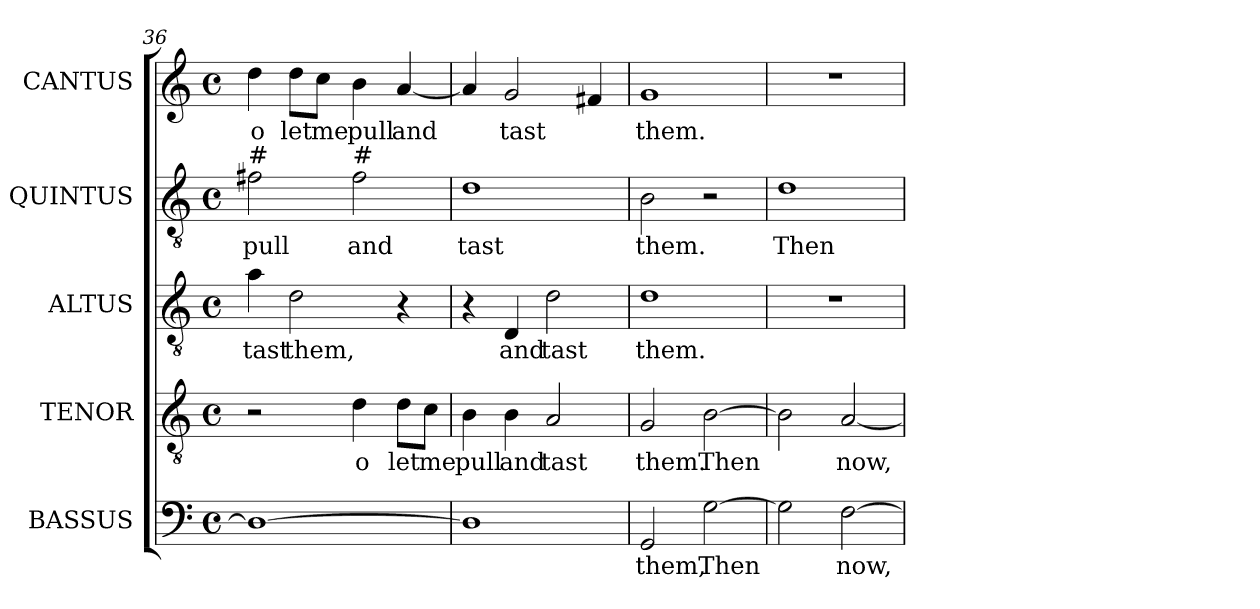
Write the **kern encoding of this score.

**kern	**text	**kern	**text	**kern	**text	**kern	**text	**kern	**text
*part5	*part5	*part4	*part4	*part3	*part3	*part2	*part2	*part1	*part1
*staff5	*staff5	*staff4	*staff4	*staff3	*staff3	*staff2	*staff2	*staff1	*staff1
*I"BASSUS	*	*I"TENOR	*	*I"ALTUS	*	*I"QUINTUS	*	*I"CANTUS	*
*I'B	*	*I'T	*	*I'A	*	*	*	*I'S	*
*clefF4	*	*clefGv2	*	*clefGv2	*	*clefGv2	*	*clefG2	*
*	*	*ITrd7c12	*	*ITrd7c12	*	*ITrd7c12	*	*	*
*k[]	*	*k[]	*	*k[]	*	*k[]	*	*k[]	*
*C:	*	*C:	*	*C:	*	*C:	*	*C:	*
*M4/4	*	*M4/4	*	*M4/4	*	*M4/4	*	*M4/4	*
*met(c)	*	*met(c)	*	*met(c)	*	*met(c)	*	*met(c)	*
=36	=36	=36	=36	=36	=36	=36	=36	=36	=36
!	!	!	!	!	!LO:LY:b:color=#000000	!	!	!	!
!	!	!	!	!	!	!	!LO:LY:b:color=#000000	!	!
!	!	!	!	!	!	!LO:TX:a:t=#	!	!	!
!	!	!	!	!	!	!	!	!	!LO:LY:b:color=#000000
1Di_>	.	2r	.	4Ai\	tast	2F#i\	pull	4ddi\	o
!	!	!	!	!	!LO:LY:b:color=#000000	!	!	!	!
!	!	!	!	!	!	!	!	!	!LO:LY:b:color=#000000
.	.	.	.	2Di\	them,	.	.	8ddi\L	let
!	!	!	!	!	!	!	!	!	!LO:LY:b:color=#000000
.	.	.	.	.	.	.	.	8cci\J	me
!	!	!	!LO:LY:b:color=#000000	!	!	!	!	!	!
!	!	!	!	!	!	!	!LO:LY:b:color=#000000	!	!
!	!	!	!	!	!	!LO:TX:a:t=#	!	!	!
!	!	!	!	!	!	!	!	!	!LO:LY:b:color=#000000
.	.	4Di\	o	.	.	2F#i\	and	4bi\	pull
!	!	!	!LO:LY:b:color=#000000	!	!	!	!	!	!
!	!	!	!	!	!	!	!	!	!LO:LY:b:color=#000000
.	.	8Di\L	let	4r	.	.	.	[<4ai/	and
!	!	!	!LO:LY:b:color=#000000	!	!	!	!	!	!
.	.	8Ci\J	me	.	.	.	.	.	.
=37	=37	=37	=37	=37	=37	=37	=37	=37	=37
!	!	!	!LO:LY:b:color=#000000	!	!	!	!	!	!
!	!	!	!	!	!	!	!LO:LY:b:color=#000000	!	!
1Di]	.	4BBi\	pull	4r	.	1Di	tast	4ai/]	.
!	!	!	!LO:LY:b:color=#000000	!	!	!	!	!	!
!	!	!	!	!	!LO:LY:b:color=#000000	!	!	!	!
!	!	!	!	!	!	!	!	!	!LO:LY:b:color=#000000
.	.	4BBi\	and	4DDi/	and	.	.	2gi/	tast
!	!	!	!LO:LY:b:color=#000000	!	!	!	!	!	!
!	!	!	!	!	!LO:LY:b:color=#000000	!	!	!	!
.	.	2AAi/	tast	2Di\	tast	.	.	.	.
.	.	.	.	.	.	.	.	4f#Xi/	.
=38	=38	=38	=38	=38	=38	=38	=38	=38	=38
!	!LO:LY:b:color=#000000	!	!	!	!	!	!	!	!
!	!	!	!LO:LY:b:color=#000000	!	!	!	!	!	!
!	!	!	!	!	!LO:LY:b:color=#000000	!	!	!	!
!	!	!	!	!	!	!	!LO:LY:b:color=#000000	!	!
!	!	!	!	!	!	!	!	!	!LO:LY:b:color=#000000
2GGi/	them,	2GGi/	them.	1Di	them.	2BBi\	them.	1gi	them.
!	!LO:LY:b:color=#000000	!	!	!	!	!	!	!	!
!	!	!	!LO:LY:b:color=#000000	!	!	!	!	!	!
[>2Gi\	Then	[>2BBi\	Then	.	.	2r	.	.	.
=39	=39	=39	=39	=39	=39	=39	=39	=39	=39
!	!	!	!	!	!	!	!LO:LY:b:color=#000000	!	!
2Gi\]	.	2BBi\]	.	1r	.	1Di	Then	1r	.
!	!LO:LY:b:color=#000000	!	!	!	!	!	!	!	!
!	!	!	!LO:LY:b:color=#000000	!	!	!	!	!	!
[>2Fi\	now,	[<2AAi/	now,	.	.	.	.	.	.
=	=	=	=	=	=	=	=	=	=
*-	*-	*-	*-	*-	*-	*-	*-	*-	*-
